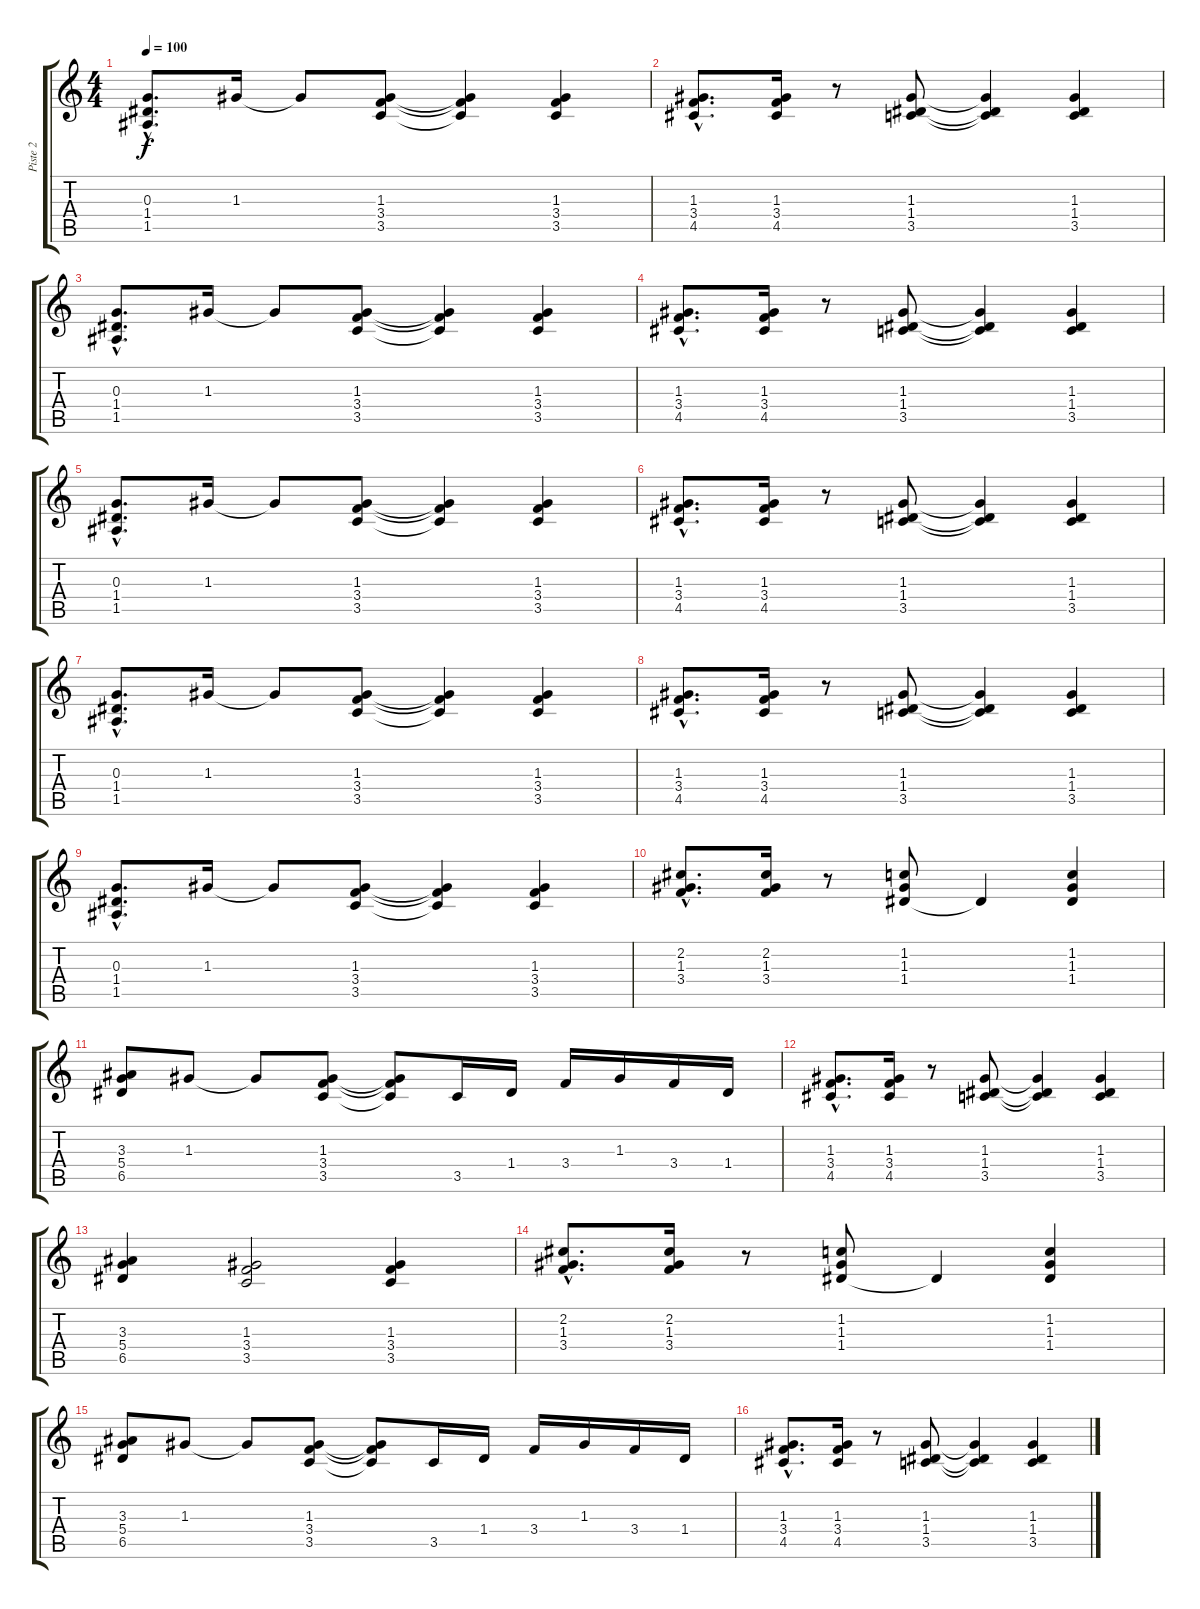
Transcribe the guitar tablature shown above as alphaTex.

\track ("Piste 2" "Piste 2") {instrument electricpiano1}
\staff {score tabs}
\tuning (E5 B4 G4 D4 A3 E3) {hide}
\ts (4 4)
\tempo 100
\clef g2
\ks c
(0.3{hac} 1.4{hac} 1.5{hac}).8{d dy f} 1.3.16 1.3{t}.8 (1.3 3.4 3.5).8 (1.3{t} 3.4{t} 3.5{t}).4 (1.3 3.4 3.5).4 |
(1.3{hac} 3.4{hac} 4.5{hac}).8{d} (1.3 3.4 4.5).16 r.8 (1.3 1.4 3.5).8 (1.3{t} 1.4{t} 3.5{t}).4 (1.3 1.4 3.5).4 |
(0.3{hac} 1.4{hac} 1.5{hac}).8{d} 1.3.16 1.3{t}.8 (1.3 3.4 3.5).8 (1.3{t} 3.4{t} 3.5{t}).4 (1.3 3.4 3.5).4 |
(1.3{hac} 3.4{hac} 4.5{hac}).8{d} (1.3 3.4 4.5).16 r.8 (1.3 1.4 3.5).8 (1.3{t} 1.4{t} 3.5{t}).4 (1.3 1.4 3.5).4 |
(0.3{hac} 1.4{hac} 1.5{hac}).8{d} 1.3.16 1.3{t}.8 (1.3 3.4 3.5).8 (1.3{t} 3.4{t} 3.5{t}).4 (1.3 3.4 3.5).4 |
(1.3{hac} 3.4{hac} 4.5{hac}).8{d} (1.3 3.4 4.5).16 r.8 (1.3 1.4 3.5).8 (1.3{t} 1.4{t} 3.5{t}).4 (1.3 1.4 3.5).4 |
(0.3{hac} 1.4{hac} 1.5{hac}).8{d} 1.3.16 1.3{t}.8 (1.3 3.4 3.5).8 (1.3{t} 3.4{t} 3.5{t}).4 (1.3 3.4 3.5).4 |
(1.3{hac} 3.4{hac} 4.5{hac}).8{d} (1.3 3.4 4.5).16 r.8 (1.3 1.4 3.5).8 (1.3{t} 1.4{t} 3.5{t}).4 (1.3 1.4 3.5).4 |
(0.3{hac} 1.4{hac} 1.5{hac}).8{d} 1.3.16 1.3{t}.8 (1.3 3.4 3.5).8 (1.3{t} 3.4{t} 3.5{t}).4 (1.3 3.4 3.5).4 |
(2.2{hac} 1.3{hac} 3.4{hac}).8{d} (2.2 1.3 3.4).16 r.8 (1.2 1.3 1.4).8 1.4{t}.4 (1.2 1.3 1.4).4 |
(3.3 5.4 6.5).8 1.3.8 1.3{t}.8 (1.3 3.4 3.5).8 (1.3{t} 3.4{t} 3.5{t}).8 3.5.16 1.4.16 3.4.16 1.3.16 3.4.16 1.4.16 |
(1.3{hac} 3.4{hac} 4.5{hac}).8{d} (1.3 3.4 4.5).16 r.8 (1.3 1.4 3.5).8 (1.3{t} 1.4{t} 3.5{t}).4 (1.3 1.4 3.5).4 |
(3.3 5.4 6.5).4 (1.3 3.4 3.5).2 (1.3 3.4 3.5).4 |
(2.2{hac} 1.3{hac} 3.4{hac}).8{d} (2.2 1.3 3.4).16 r.8 (1.2 1.3 1.4).8 1.4{t}.4 (1.2 1.3 1.4).4 |
(3.3 5.4 6.5).8 1.3.8 1.3{t}.8 (1.3 3.4 3.5).8 (1.3{t} 3.4{t} 3.5{t}).8 3.5.16 1.4.16 3.4.16 1.3.16 3.4.16 1.4.16 |
(1.3{hac} 3.4{hac} 4.5{hac}).8{d} (1.3 3.4 4.5).16 r.8 (1.3 1.4 3.5).8 (1.3{t} 1.4{t} 3.5{t}).4 (1.3 1.4 3.5).4
